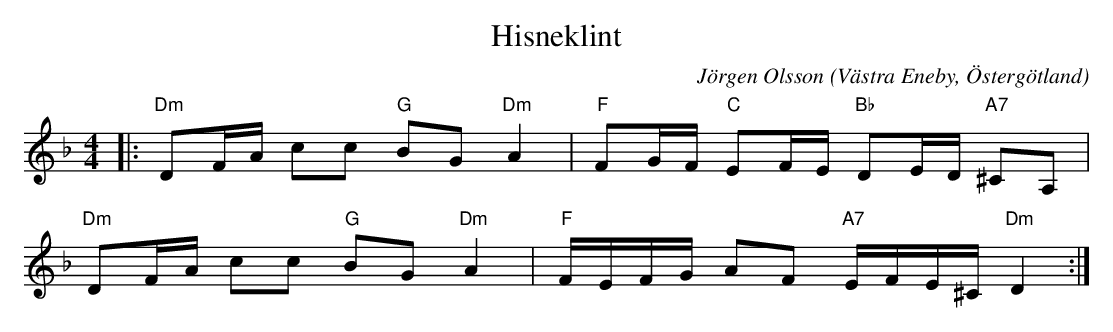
X:1
T:Hisneklint
C:Jörgen Olsson
O:Västra Eneby, Östergötland
M:4/4
L:1/8
K:Dm
|:"Dm"DF/A/ cc "G"BG"Dm"A2|"F"FG/F/ "C"EF/E/ "Bb"DE/D/ "A7"^CA,|
"Dm"DF/A/ cc "G"BG"Dm"A2|"F"F/E/F/G/ AF "A7"E/F/E/^C/ "Dm"D2 :|
